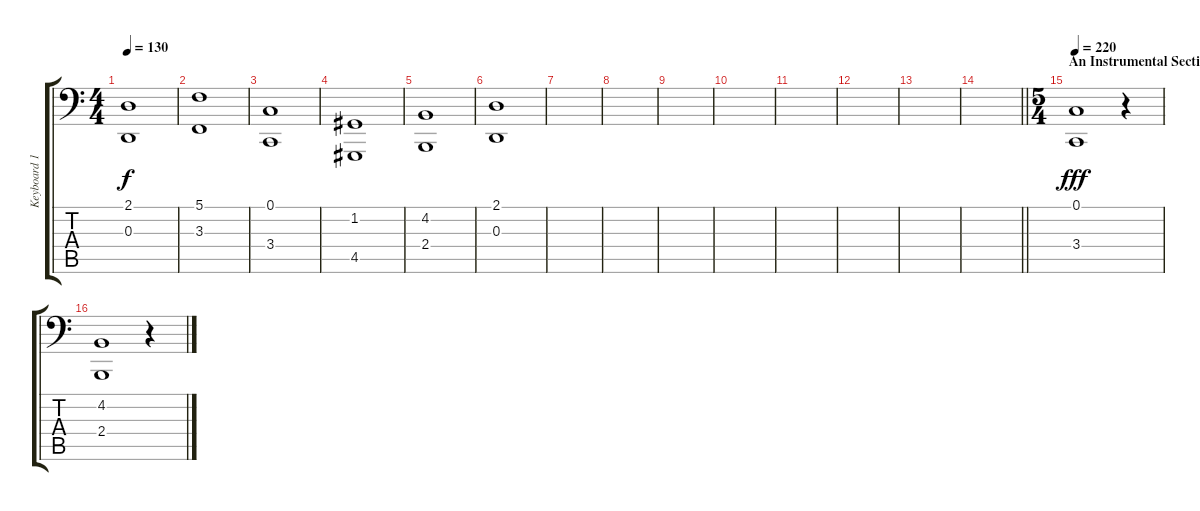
\track ("Keyboard 1 LH" "Keyboard 1") {instrument brightacousticpiano}
\staff {score tabs}
\tuning (C3 G2 D2 A1 E1 B0) {hide}
\ts (4 4)
\tempo 130
\clef f4
\ks c
(2.1 0.3).1{dy f} |
(5.1 3.3).1 |
(0.1 3.4).1 |
(1.2 4.5).1 |
(4.2 2.4).1 |
(2.1 0.3).1 |
|
|
|
|
|
|
|
\barLineRight lightlight
|
\ts (5 4)
\section ("" "An Instrumental Section")
\tempo 220
(0.1 3.4).1{dy fff instrument timpani} r.4 |
(4.2 2.4).1 r.4
